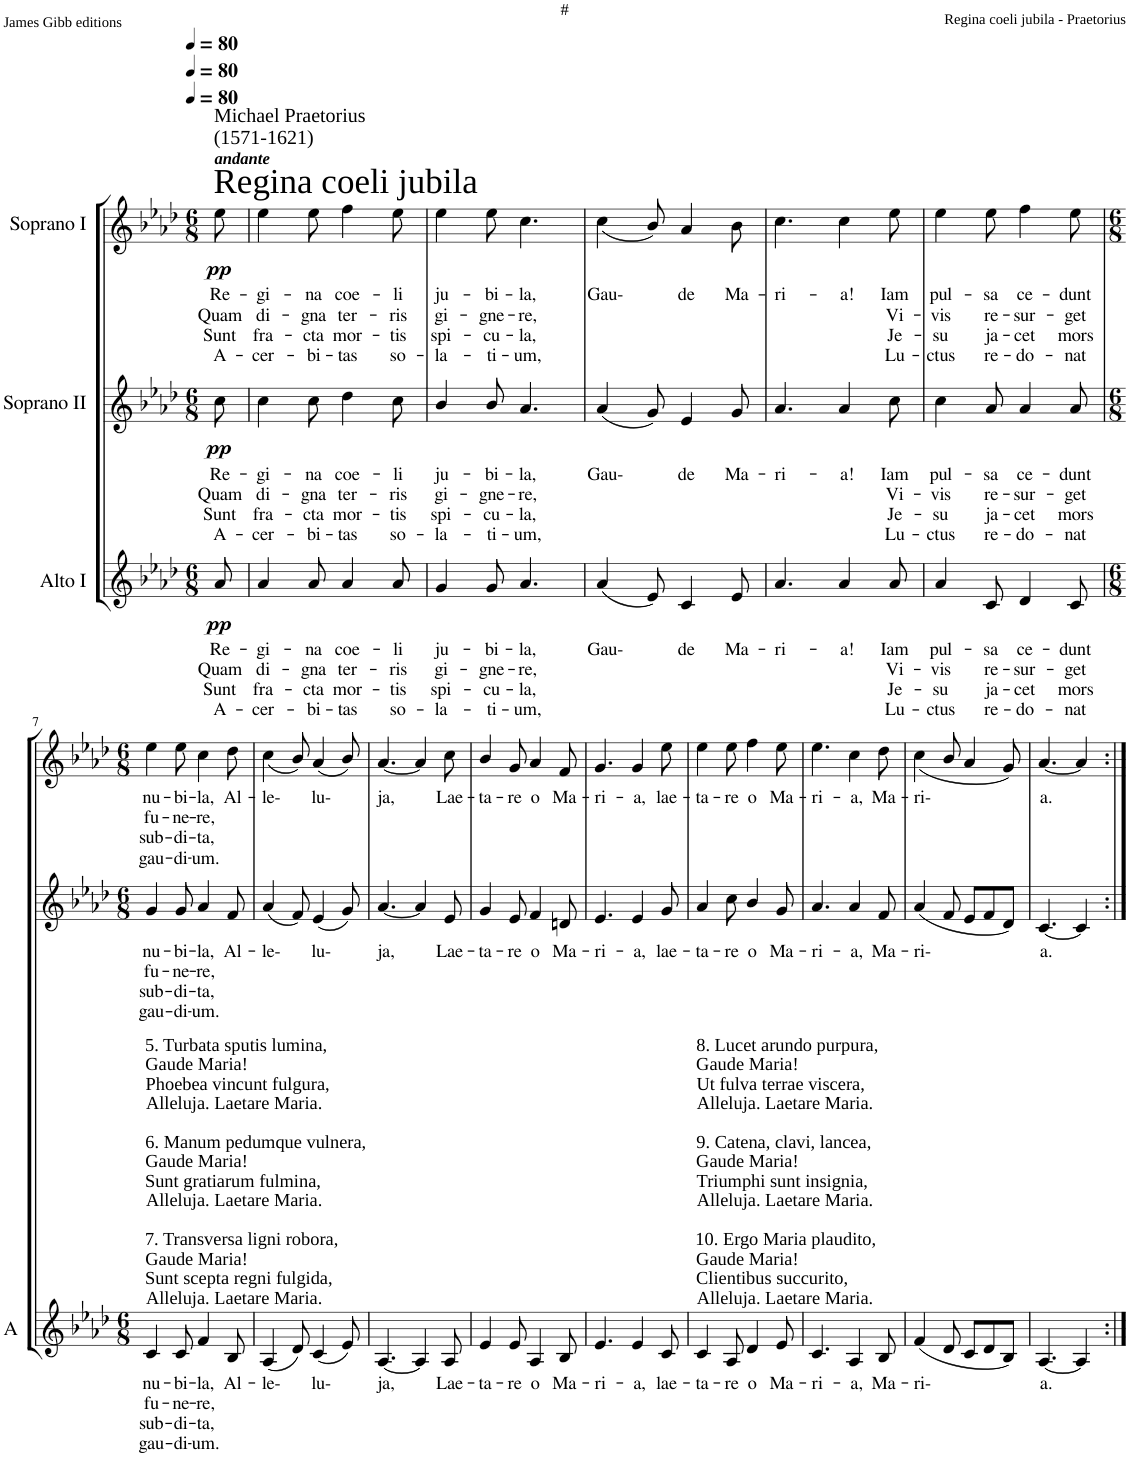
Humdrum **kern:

**kern	**text	**text	**text	**text	**dynam	**kern	**text	**text	**text	**text	**dynam	**kern	**text	**text	**text	**text	**dynam
*part3	*part3	*part3	*part3	*part3	*part3	*part2	*part2	*part2	*part2	*part2	*part2	*part1	*part1	*part1	*part1	*part1	*part1
*staff3	*staff3	*staff3	*staff3	*staff3	*staff3	*staff2	*staff2	*staff2	*staff2	*staff2	*staff2	*staff1	*staff1	*staff1	*staff1	*staff1	*staff1
*I"Alto I	*	*	*	*	*	*I"Soprano II	*	*	*	*	*	*I"Soprano I	*	*	*	*	*
*I'A	*	*	*	*	*	*	*	*	*	*	*	*	*	*	*	*	*
*clefG2	*	*	*	*	*	*clefG2	*	*	*	*	*	*clefG2	*	*	*	*	*
*k[b-e-a-d-]	*	*	*	*	*	*k[b-e-a-d-]	*	*	*	*	*	*k[b-e-a-d-]	*	*	*	*	*
*A-:	*	*	*	*	*	*A-:	*	*	*	*	*	*A-:	*	*	*	*	*
*M6/8	*	*	*	*	*	*M6/8	*	*	*	*	*	*M6/8	*	*	*	*	*
*MM80	*	*	*	*	*	*MM80	*	*	*	*	*	*MM80	*	*	*	*	*
=1	=1	=1	=1	=1	=1	=1	=1	=1	=1	=1	=1	=1	=1	=1	=1	=1	=1
!	!	!	!	!	!	!	!	!	!	!	!	!LO:TX:a:t=Regina coeli jubila	!	!	!	!	!
!	!	!	!	!	!	!	!	!	!	!	!	!LO:TX:a:Bi:t=andante	!	!	!	!	!
!	!	!	!	!	!	!	!	!	!	!	!	!LO:TX:a:t=Michael Praetorius	!	!	!	!	!
!	!	!	!	!	!	!	!	!	!	!	!	!LO:TX:a:t=(1571-1621)	!	!	!	!	!
!	!LO:LY:b	!LO:LY:b	!LO:LY:b	!LO:LY:b	!LO:DY:b	!	!LO:LY:b	!LO:LY:b	!LO:LY:b	!LO:LY:b	!LO:DY:b	!	!LO:LY:b	!LO:LY:b	!LO:LY:b	!LO:LY:b	!LO:DY:b
8a-/	Re-	-Quam	Sunt	A-	pp	8cc\	Re-	-Quam	Sunt	A-	pp	8ee-\	Re-	-Quam	Sunt	A-	pp
=2	=2	=2	=2	=2	=2	=2	=2	=2	=2	=2	=2	=2	=2	=2	=2	=2	=2
!	!LO:LY:b	!LO:LY:b	!LO:LY:b	!LO:LY:b	!	!	!LO:LY:b	!LO:LY:b	!LO:LY:b	!LO:LY:b	!	!	!LO:LY:b	!LO:LY:b	!LO:LY:b	!LO:LY:b	!
4a-/	-gi-	-di-	-fra-	-cer-	.	4cc\	-gi-	-di-	-fra-	-cer-	.	4ee-\	-gi-	-di-	-fra-	-cer-	.
!	!LO:LY:b	!LO:LY:b	!LO:LY:b	!LO:LY:b	!	!	!LO:LY:b	!LO:LY:b	!LO:LY:b	!LO:LY:b	!	!	!LO:LY:b	!LO:LY:b	!LO:LY:b	!LO:LY:b	!
8a-/	-na	gna	cta	bi-	.	8cc\	-na	gna	cta	bi-	.	8ee-\	-na	gna	cta	bi-	.
!	!LO:LY:b	!LO:LY:b	!LO:LY:b	!LO:LY:b	!	!	!LO:LY:b	!LO:LY:b	!LO:LY:b	!LO:LY:b	!	!	!LO:LY:b	!LO:LY:b	!LO:LY:b	!LO:LY:b	!
4a-/	-coe-	-ter-	-mor-	-tas	.	4dd-\	-coe-	-ter-	-mor-	-tas	.	4ff\	-coe-	-ter-	-mor-	-tas	.
!	!LO:LY:b	!LO:LY:b	!LO:LY:b	!LO:LY:b	!	!	!LO:LY:b	!LO:LY:b	!LO:LY:b	!LO:LY:b	!	!	!LO:LY:b	!LO:LY:b	!LO:LY:b	!LO:LY:b	!
8a-/	li	ris	tis	so-	.	8cc\	li	ris	tis	so-	.	8ee-\	li	ris	tis	so-	.
=3	=3	=3	=3	=3	=3	=3	=3	=3	=3	=3	=3	=3	=3	=3	=3	=3	=3
!	!LO:LY:b	!LO:LY:b	!LO:LY:b	!LO:LY:b	!	!	!LO:LY:b	!LO:LY:b	!LO:LY:b	!LO:LY:b	!	!	!LO:LY:b	!LO:LY:b	!LO:LY:b	!LO:LY:b	!
4g/	-ju-	-gi-	-spi-	-la-	.	4b-/	-ju-	-gi-	-spi-	-la-	.	4ee-\	-ju-	-gi-	-spi-	-la-	.
!	!LO:LY:b	!LO:LY:b	!LO:LY:b	!LO:LY:b	!	!	!LO:LY:b	!LO:LY:b	!LO:LY:b	!LO:LY:b	!	!	!LO:LY:b	!LO:LY:b	!LO:LY:b	!LO:LY:b	!
8g/	-bi-	-gne-	-cu-	-ti-	.	8b-/	-bi-	-gne-	-cu-	-ti-	.	8ee-\	-bi-	-gne-	-cu-	-ti-	.
!	!LO:LY:b	!LO:LY:b	!LO:LY:b	!LO:LY:b	!	!	!LO:LY:b	!LO:LY:b	!LO:LY:b	!LO:LY:b	!	!	!LO:LY:b	!LO:LY:b	!LO:LY:b	!LO:LY:b	!
4.a-/	-la,	re,	la,	um,	.	4.a-/	-la,	re,	la,	um,	.	4.cc\	-la,	re,	la,	um,	.
=4	=4	=4	=4	=4	=4	=4	=4	=4	=4	=4	=4	=4	=4	=4	=4	=4	=4
!	!LO:LY:b	!	!	!	!	!	!LO:LY:b	!	!	!	!	!	!LO:LY:b	!	!	!	!
(<4a-/	Gau-	.	.	.	.	(<4a-/	Gau-	.	.	.	.	(<4cc\	Gau-	.	.	.	.
8e-/)	.	.	.	.	.	8g/)	.	.	.	.	.	8b-/)	.	.	.	.	.
!	!LO:LY:b	!	!	!	!	!	!LO:LY:b	!	!	!	!	!	!LO:LY:b	!	!	!	!
4c/	de	.	.	.	.	4e-/	de	.	.	.	.	4a-/	de	.	.	.	.
!	!LO:LY:b	!	!	!	!	!	!LO:LY:b	!	!	!	!	!	!LO:LY:b	!	!	!	!
8e-/	Ma-	.	.	.	.	8g/	Ma-	.	.	.	.	8b-\	Ma-	.	.	.	.
=5	=5	=5	=5	=5	=5	=5	=5	=5	=5	=5	=5	=5	=5	=5	=5	=5	=5
!	!LO:LY:b	!	!	!	!	!	!LO:LY:b	!	!	!	!	!	!LO:LY:b	!	!	!	!
4.a-/	-ri-	.	.	.	.	4.a-/	-ri-	.	.	.	.	4.cc\	-ri-	.	.	.	.
!	!LO:LY:b	!	!	!	!	!	!LO:LY:b	!	!	!	!	!	!LO:LY:b	!	!	!	!
4a-/	-a!	.	.	.	.	4a-/	-a!	.	.	.	.	4cc\	-a!	.	.	.	.
!	!LO:LY:b	!LO:LY:b	!LO:LY:b	!LO:LY:b	!	!	!LO:LY:b	!LO:LY:b	!LO:LY:b	!LO:LY:b	!	!	!LO:LY:b	!LO:LY:b	!LO:LY:b	!LO:LY:b	!
8a-/	Iam	Vi-	-Je-	-Lu-	.	8cc\	Iam	Vi-	-Je-	-Lu-	.	8ee-\	Iam	Vi-	-Je-	-Lu-	.
=6	=6	=6	=6	=6	=6	=6	=6	=6	=6	=6	=6	=6	=6	=6	=6	=6	=6
!	!LO:LY:b	!LO:LY:b	!LO:LY:b	!LO:LY:b	!	!	!LO:LY:b	!LO:LY:b	!LO:LY:b	!LO:LY:b	!	!	!LO:LY:b	!LO:LY:b	!LO:LY:b	!LO:LY:b	!
4a-/	-pul-	-vis	su	ctus	.	4cc\	-pul-	-vis	su	ctus	.	4ee-\	-pul-	-vis	su	ctus	.
!	!LO:LY:b	!LO:LY:b	!LO:LY:b	!LO:LY:b	!	!	!LO:LY:b	!LO:LY:b	!LO:LY:b	!LO:LY:b	!	!	!LO:LY:b	!LO:LY:b	!LO:LY:b	!LO:LY:b	!
8c/	sa	re-	-ja-	-re-	.	8a-/	sa	re-	-ja-	-re-	.	8ee-\	sa	re-	-ja-	-re-	.
!	!LO:LY:b	!LO:LY:b	!LO:LY:b	!LO:LY:b	!	!	!LO:LY:b	!LO:LY:b	!LO:LY:b	!LO:LY:b	!	!	!LO:LY:b	!LO:LY:b	!LO:LY:b	!LO:LY:b	!
4d-/	-ce-	-sur-	-cet	do-	.	4a-/	-ce-	-sur-	-cet	do-	.	4ff\	-ce-	-sur-	-cet	do-	.
!	!LO:LY:b	!LO:LY:b	!LO:LY:b	!LO:LY:b	!	!	!LO:LY:b	!LO:LY:b	!LO:LY:b	!LO:LY:b	!	!	!LO:LY:b	!LO:LY:b	!LO:LY:b	!LO:LY:b	!
8c/	-dunt	get	mors	nat	.	8a-/	-dunt	get	mors	nat	.	8ee-\	-dunt	get	mors	nat	.
!!LO:LB:g=z
=7	=7	=7	=7	=7	=7	=7	=7	=7	=7	=7	=7	=7	=7	=7	=7	=7	=7
*M6/8	*	*	*	*	*	*M6/8	*	*	*	*	*	*M6/8	*	*	*	*	*
!LO:TX:a:t=5. Turbata sputis lumina,	!	!	!	!	!	!	!	!	!	!	!	!	!	!	!	!	!
!LO:TX:a:t=Gaude Maria!	!	!	!	!	!	!	!	!	!	!	!	!	!	!	!	!	!
!LO:TX:a:t=Phoebea vincunt fulgura,	!	!	!	!	!	!	!	!	!	!	!	!	!	!	!	!	!
!LO:TX:a:t=Alleluja. Laetare Maria.	!	!	!	!	!	!	!	!	!	!	!	!	!	!	!	!	!
!LO:TX:a:t=6. Manum pedumque vulnera,	!	!	!	!	!	!	!	!	!	!	!	!	!	!	!	!	!
!LO:TX:a:t=Gaude Maria!	!	!	!	!	!	!	!	!	!	!	!	!	!	!	!	!	!
!LO:TX:a:t=Sunt gratiarum fulmina,	!	!	!	!	!	!	!	!	!	!	!	!	!	!	!	!	!
!LO:TX:a:t=Alleluja. Laetare Maria.	!	!	!	!	!	!	!	!	!	!	!	!	!	!	!	!	!
!LO:TX:a:t=7. Transversa ligni robora,	!	!	!	!	!	!	!	!	!	!	!	!	!	!	!	!	!
!LO:TX:a:t=Gaude Maria!	!	!	!	!	!	!	!	!	!	!	!	!	!	!	!	!	!
!LO:TX:a:t=Sunt scepta regni fulgida,	!	!	!	!	!	!	!	!	!	!	!	!	!	!	!	!	!
!LO:TX:a:t=Alleluja. Laetare Maria.	!	!	!	!	!	!	!	!	!	!	!	!	!	!	!	!	!
!	!LO:LY:b	!LO:LY:b	!LO:LY:b	!LO:LY:b	!	!	!LO:LY:b	!LO:LY:b	!LO:LY:b	!LO:LY:b	!	!	!LO:LY:b	!LO:LY:b	!LO:LY:b	!LO:LY:b	!
4c/	nu-	-fu-	-sub-	-gau-	.	4g/	nu-	-fu-	-sub-	-gau-	.	4ee-\	nu-	-fu-	-sub-	-gau-	.
!	!LO:LY:b	!LO:LY:b	!LO:LY:b	!LO:LY:b	!	!	!LO:LY:b	!LO:LY:b	!LO:LY:b	!LO:LY:b	!	!	!LO:LY:b	!LO:LY:b	!LO:LY:b	!LO:LY:b	!
8c/	-bi-	-ne-	-di-	-di-	.	8g/	-bi-	-ne-	-di-	-di-	.	8ee-\	-bi-	-ne-	-di-	-di-	.
!	!LO:LY:b	!LO:LY:b	!LO:LY:b	!LO:LY:b	!	!	!LO:LY:b	!LO:LY:b	!LO:LY:b	!LO:LY:b	!	!	!LO:LY:b	!LO:LY:b	!LO:LY:b	!LO:LY:b	!
4f/	-la,	re,	ta,	um.	.	4a-/	-la,	re,	ta,	um.	.	4cc\	-la,	re,	ta,	um.	.
!	!LO:LY:b	!	!	!	!	!	!LO:LY:b	!	!	!	!	!	!LO:LY:b	!	!	!	!
8B-/	Al-	.	.	.	.	8f/	Al-	.	.	.	.	8dd-\	Al-	.	.	.	.
=8	=8	=8	=8	=8	=8	=8	=8	=8	=8	=8	=8	=8	=8	=8	=8	=8	=8
!	!LO:LY:b	!	!	!	!	!	!LO:LY:b	!	!	!	!	!	!LO:LY:b	!	!	!	!
(<4A-/	-le-	.	.	.	.	(<4a-/	-le-	.	.	.	.	(<4cc\	-le-	.	.	.	.
8d-/)	.	.	.	.	.	8f/)	.	.	.	.	.	8b-/)	.	.	.	.	.
!	!LO:LY:b	!	!	!	!	!	!LO:LY:b	!	!	!	!	!	!LO:LY:b	!	!	!	!
(<4c/	lu-	.	.	.	.	(<4e-/	lu-	.	.	.	.	(<4a-/	lu-	.	.	.	.
8e-/)	.	.	.	.	.	8g/)	.	.	.	.	.	8b-/)	.	.	.	.	.
=9	=9	=9	=9	=9	=9	=9	=9	=9	=9	=9	=9	=9	=9	=9	=9	=9	=9
!	!LO:LY:b	!	!	!	!	!	!LO:LY:b	!	!	!	!	!	!LO:LY:b	!	!	!	!
[4.A-/	ja,	.	.	.	.	[4.a-/	ja,	.	.	.	.	[4.a-/	ja,	.	.	.	.
4A-/]	.	.	.	.	.	4a-/]	.	.	.	.	.	4a-/]	.	.	.	.	.
!	!LO:LY:b	!	!	!	!	!	!LO:LY:b	!	!	!	!	!	!LO:LY:b	!	!	!	!
8A-/	Lae-	.	.	.	.	8e-/	Lae-	.	.	.	.	8cc\	Lae-	.	.	.	.
=10	=10	=10	=10	=10	=10	=10	=10	=10	=10	=10	=10	=10	=10	=10	=10	=10	=10
!	!LO:LY:b	!	!	!	!	!	!LO:LY:b	!	!	!	!	!	!LO:LY:b	!	!	!	!
4e-/	-ta-	.	.	.	.	4g/	-ta-	.	.	.	.	4b-/	-ta-	.	.	.	.
!	!LO:LY:b	!	!	!	!	!	!LO:LY:b	!	!	!	!	!	!LO:LY:b	!	!	!	!
8e-/	-re	.	.	.	.	8e-/	-re	.	.	.	.	8g/	-re	.	.	.	.
!	!LO:LY:b	!	!	!	!	!	!LO:LY:b	!	!	!	!	!	!LO:LY:b	!	!	!	!
4A-/	o	.	.	.	.	4f/	o	.	.	.	.	4a-/	o	.	.	.	.
!	!LO:LY:b	!	!	!	!	!	!LO:LY:b	!	!	!	!	!	!LO:LY:b	!	!	!	!
8B-/	Ma-	.	.	.	.	8dn/	Ma-	.	.	.	.	8f/	Ma-	.	.	.	.
=11	=11	=11	=11	=11	=11	=11	=11	=11	=11	=11	=11	=11	=11	=11	=11	=11	=11
!	!LO:LY:b	!	!	!	!	!	!LO:LY:b	!	!	!	!	!	!LO:LY:b	!	!	!	!
4.e-/	-ri-	.	.	.	.	4.e-/	-ri-	.	.	.	.	4.g/	-ri-	.	.	.	.
!	!LO:LY:b	!	!	!	!	!	!LO:LY:b	!	!	!	!	!	!LO:LY:b	!	!	!	!
4e-/	-a,	.	.	.	.	4e-/	-a,	.	.	.	.	4g/	-a,	.	.	.	.
!	!LO:LY:b	!	!	!	!	!	!LO:LY:b	!	!	!	!	!	!LO:LY:b	!	!	!	!
8c/	lae-	.	.	.	.	8g/	lae-	.	.	.	.	8ee-\	lae-	.	.	.	.
=12	=12	=12	=12	=12	=12	=12	=12	=12	=12	=12	=12	=12	=12	=12	=12	=12	=12
!LO:TX:a:t=8. Lucet arundo purpura,	!	!	!	!	!	!	!	!	!	!	!	!	!	!	!	!	!
!LO:TX:a:t=Gaude Maria!	!	!	!	!	!	!	!	!	!	!	!	!	!	!	!	!	!
!LO:TX:a:t=Ut fulva terrae viscera,	!	!	!	!	!	!	!	!	!	!	!	!	!	!	!	!	!
!LO:TX:a:t=Alleluja. Laetare Maria.	!	!	!	!	!	!	!	!	!	!	!	!	!	!	!	!	!
!LO:TX:a:t=9. Catena, clavi, lancea,	!	!	!	!	!	!	!	!	!	!	!	!	!	!	!	!	!
!LO:TX:a:t=Gaude Maria!	!	!	!	!	!	!	!	!	!	!	!	!	!	!	!	!	!
!LO:TX:a:t=Triumphi sunt insignia,	!	!	!	!	!	!	!	!	!	!	!	!	!	!	!	!	!
!LO:TX:a:t=Alleluja. Laetare Maria.	!	!	!	!	!	!	!	!	!	!	!	!	!	!	!	!	!
!LO:TX:a:t=10. Ergo Maria plaudito,	!	!	!	!	!	!	!	!	!	!	!	!	!	!	!	!	!
!LO:TX:a:t=Gaude Maria!	!	!	!	!	!	!	!	!	!	!	!	!	!	!	!	!	!
!LO:TX:a:t=Clientibus succurito,	!	!	!	!	!	!	!	!	!	!	!	!	!	!	!	!	!
!LO:TX:a:t=Alleluja. Laetare Maria.	!	!	!	!	!	!	!	!	!	!	!	!	!	!	!	!	!
!	!LO:LY:b	!	!	!	!	!	!LO:LY:b	!	!	!	!	!	!LO:LY:b	!	!	!	!
4c/	-ta-	.	.	.	.	4a-/	-ta-	.	.	.	.	4ee-\	-ta-	.	.	.	.
!	!LO:LY:b	!	!	!	!	!	!LO:LY:b	!	!	!	!	!	!LO:LY:b	!	!	!	!
8A-/	-re	.	.	.	.	8cc\	-re	.	.	.	.	8ee-\	-re	.	.	.	.
!	!LO:LY:b	!	!	!	!	!	!LO:LY:b	!	!	!	!	!	!LO:LY:b	!	!	!	!
4d-/	o	.	.	.	.	4b-/	o	.	.	.	.	4ff\	o	.	.	.	.
!	!LO:LY:b	!	!	!	!	!	!LO:LY:b	!	!	!	!	!	!LO:LY:b	!	!	!	!
8e-/	Ma-	.	.	.	.	8g/	Ma-	.	.	.	.	8ee-\	Ma-	.	.	.	.
=13	=13	=13	=13	=13	=13	=13	=13	=13	=13	=13	=13	=13	=13	=13	=13	=13	=13
!	!LO:LY:b	!	!	!	!	!	!LO:LY:b	!	!	!	!	!	!LO:LY:b	!	!	!	!
4.c/	-ri-	.	.	.	.	4.a-/	-ri-	.	.	.	.	4.ee-\	-ri-	.	.	.	.
!	!LO:LY:b	!	!	!	!	!	!LO:LY:b	!	!	!	!	!	!LO:LY:b	!	!	!	!
4A-/	-a,	.	.	.	.	4a-/	-a,	.	.	.	.	4cc\	-a,	.	.	.	.
!	!LO:LY:b	!	!	!	!	!	!LO:LY:b	!	!	!	!	!	!LO:LY:b	!	!	!	!
8B-/	Ma-	.	.	.	.	8f/	Ma-	.	.	.	.	8dd-\	Ma-	.	.	.	.
=14	=14	=14	=14	=14	=14	=14	=14	=14	=14	=14	=14	=14	=14	=14	=14	=14	=14
!	!LO:LY:b	!	!	!	!	!	!LO:LY:b	!	!	!	!	!	!LO:LY:b	!	!	!	!
(<4f/	-ri-	.	.	.	.	(<4a-/	-ri-	.	.	.	.	(<4cc\	-ri-	.	.	.	.
8d-/	.	.	.	.	.	8f/	.	.	.	.	.	8b-/	.	.	.	.	.
8c/L	.	.	.	.	.	8e-/L	.	.	.	.	.	4a-/	.	.	.	.	.
8d-/	.	.	.	.	.	8f/	.	.	.	.	.	.	.	.	.	.	.
8B-/J)	.	.	.	.	.	8d-/J)	.	.	.	.	.	8g/)	.	.	.	.	.
=15	=15	=15	=15	=15	=15	=15	=15	=15	=15	=15	=15	=15	=15	=15	=15	=15	=15
!	!LO:LY:b	!	!	!	!	!	!LO:LY:b	!	!	!	!	!	!LO:LY:b	!	!	!	!
[4.A-/	a.	.	.	.	.	[4.c/	a.	.	.	.	.	[4.a-/	a.	.	.	.	.
4A-/]	.	.	.	.	.	4c/]	.	.	.	.	.	4a-/]	.	.	.	.	.
=:|!	=:|!	=:|!	=:|!	=:|!	=:|!	=:|!	=:|!	=:|!	=:|!	=:|!	=:|!	=:|!	=:|!	=:|!	=:|!	=:|!	=:|!
*-	*-	*-	*-	*-	*-	*-	*-	*-	*-	*-	*-	*-	*-	*-	*-	*-	*-
